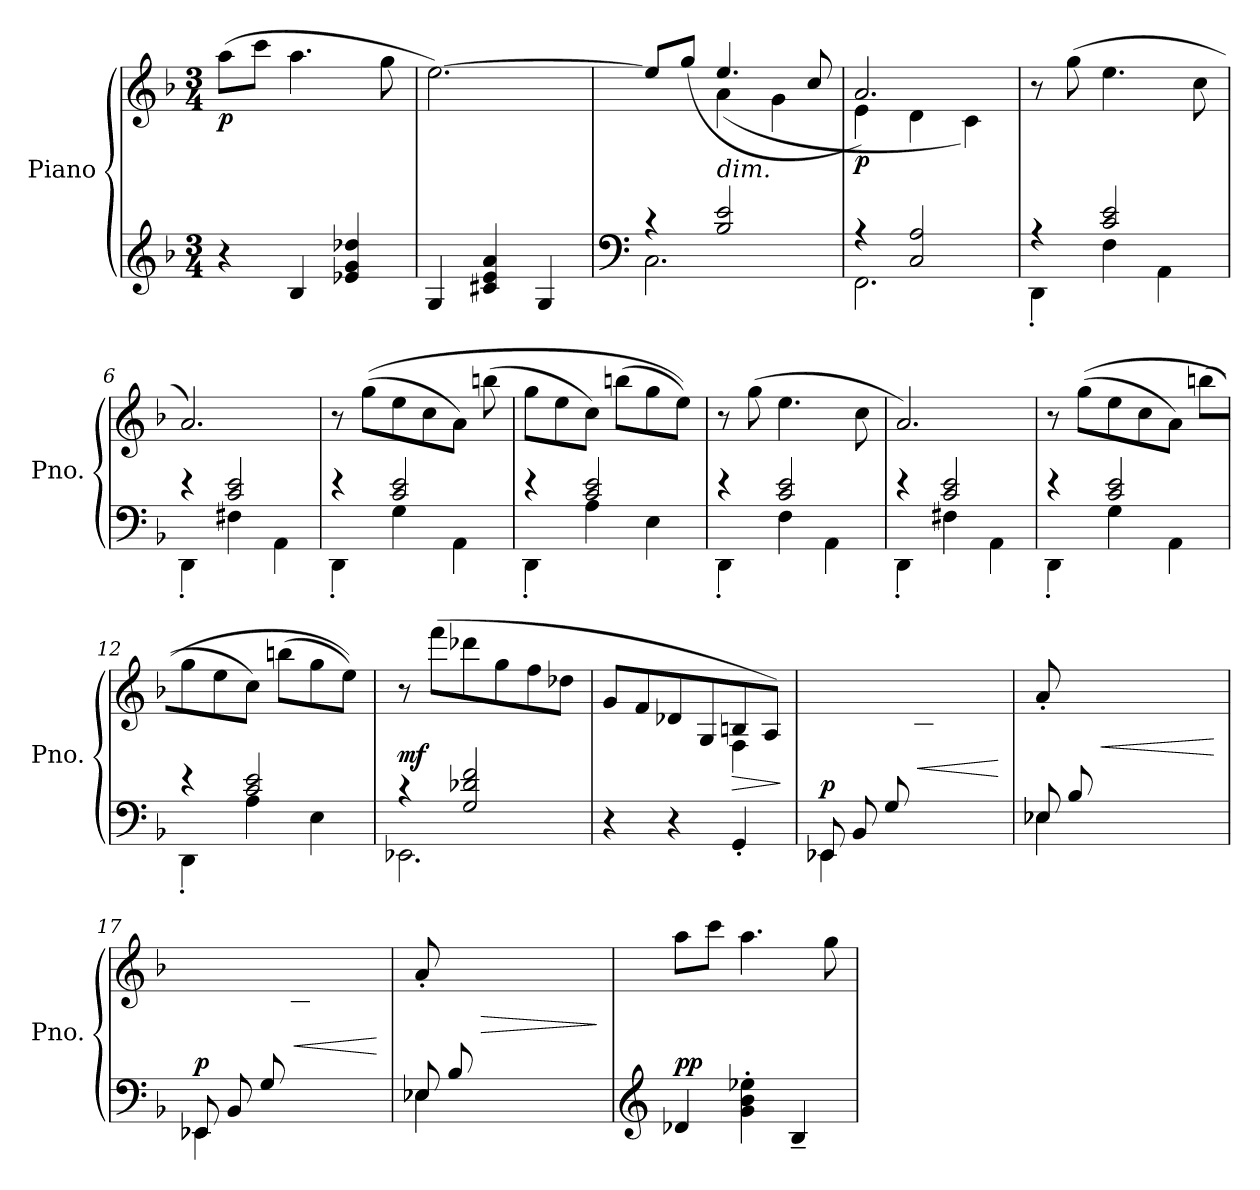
**kern	**kern	**dynam
*part1	*part1	*part1
*staff2	*staff1	*staff1/2
*I"Piano	*	*
*I'Pno.	*	*
*clefG2	*clefG2	*
*k[b-]	*k[b-]	*
*M3/4	*M3/4	*
*MM100	*MM100	*
=1	=1	=1
!	!	!LO:DY:b
4r	(>8aa\L	p
.	8ccc\J	.
4B-/	4.aa\	.
4e-X/ 4g/ 4dd-X/	.	.
.	8gg\	.
=2	=2	=2
4G/	[2.ee\)	.
4c#X/ 4e/ 4a/	.	.
4G/	.	.
=3	=3	=3
*clefF4	*	*
*^	*^	*
4r	2.C\	8ee/L]	4ryy	.
.	.	(>8gg/J	.	.
!	!	!LO:TX:b:i:t=dim.	!	!
2B-/ 2e/	.	4.ee/	(<4a\	.
.	.	.	4g\	.
.	.	8cc/	.	.
=4	=4	=4	=4	=4
!	!	!	!	!LO:DY:b
4r	2.FF\	2.a/)	4e\	p
2C/ 2A/	.	.	4d\	.
.	.	.	4c\)	.
*	*	*v	*v	*
=5	=5	=5	=5
4r	4DD'\	8r	.
.	.	(>8gg\	.
2c/ 2e/	4F\	4.ee\	.
.	4AA\	.	.
.	.	8cc\	.
=6	=6	=6	=6
4r	4DD'\	2.a/)	.
2c/ 2e/	4F#X\	.	.
.	4AA\	.	.
=7	=7	=7	=7
4r	4DD'\	8r	.
.	.	(>(>8gg\L	.
2c/ 2e/	4G\	8ee\	.
.	.	8cc\	.
.	4AA\	8a\J)	.
.	.	(>8bbn\	.
!!LO:LB:g=z
=8	=8	=8	=8
4r	4DD'\	8gg\L	.
.	.	8ee\	.
2c/ 2e/	4A\	8cc\J)	.
.	.	(>8bbn\L	.
.	4E\	8gg\	.
.	.	8ee\J))	.
=9	=9	=9	=9
4r	4DD'\	8r	.
.	.	(>8gg\	.
2c/ 2e/	4F\	4.ee\	.
.	4AA\	.	.
.	.	8cc\	.
=10	=10	=10	=10
4r	4DD'\	2.a/)	.
2c/ 2e/	4F#X\	.	.
.	4AA\	.	.
=11	=11	=11	=11
4r	4DD'\	8r	.
.	.	(>(>8gg\L	.
2c/ 2e/	4G\	8ee\	.
.	.	8cc\	.
.	4AA\	8a\J)	.
.	.	(>8bbn\L	.
=12	=12	=12	=12
4r	4DD'\	8gg\	.
.	.	8ee\	.
2c/ 2e/	4A\	8cc\J)	.
.	.	(>8bbn\L	.
.	4E\	8gg\	.
.	.	8ee\J))	.
=13	=13	=13	=13
!	!	!	!LO:DY:a=2
4r	2.EE-X\	8r	mf
.	.	(>8fff\L	.
2G/ 2d-X/ 2f/	.	8ddd-X\	.
.	.	8gg\	.
.	.	8ff\	.
.	.	8dd-X\J	.
*v	*v	*	*
!!LO:LB:g=z
=14	=14	=14
*	*^	*
4r	8g/L	2ryy	.
.	8f/	.	.
4r	8d-X/	.	.
.	8G/	.	.
!	!	!	!LO:HP:b
4GG'/	8Bn/	4F\	>
.	8A/J)	.	.
*	*v	*v	*
.	.	]
=15	=15	=15
*^	*^	*
!	!	!	!	!LO:DY:a=2
(>8EE-X/L	4EE-\	2.ryy	4.ryy	p
8BB-/	.	.	.	.
8G/	2ryy	.	.	.
!	!	!	!	!LO:HP:b
4.ryy	.	.	8B-\	<
.	.	.	8d-X\	.
.	.	.	8f\J	.
*v	*v	*	*	*
*	*v	*v	*
.	.	[
=16	=16	=16
*^	*^	*
8E-X/L	4E-\	8a'/)	4ryy	.
8B-/	.	2ryy	.	.
!	!	!	!	!LO:HP:b
2ryy	2ryy	.	8g\	<
.	.	.	8b-\	.
.	.	.	8dd-X\	.
.	.	8ryy	8ff\J	.
*v	*v	*	*	*
*	*v	*v	*
.	.	[
=17	=17	=17
*^	*^	*
!	!	!	!	!LO:DY:a=2
(>8EE-X/L	4EE-\	2.ryy	4.ryy	p
8BB-/	.	.	.	.
8G/	2ryy	.	.	.
!	!	!	!	!LO:HP:b
4.ryy	.	.	8B-\	<
.	.	.	8d-X\	.
.	.	.	8f\J	.
*v	*v	*	*	*
*	*v	*v	*
.	.	[
=18	=18	=18
*^	*^	*
8E-X/L	4E-\	8a'/)	4ryy	.
8B-/	.	2ryy	.	.
!	!	!	!	!LO:HP:b
2ryy	2ryy	.	8g\	>
.	.	.	8b-\	.
.	.	.	8dd-X\	.
.	.	8ryy	8ff\J	.
*v	*v	*	*	*
*	*v	*v	*
.	.	]
!!LO:LB:g=z
=19	=19	=19
*clefG2	*	*
!	!	!LO:DY:a=2
4d-X/	8aa\L	pp
.	8ccc\J	.
4g\' 4b-\' 4ee-X\'	4.aa\	.
4B-~/	.	.
.	8gg\	.
=	=	=
*-	*-	*-
